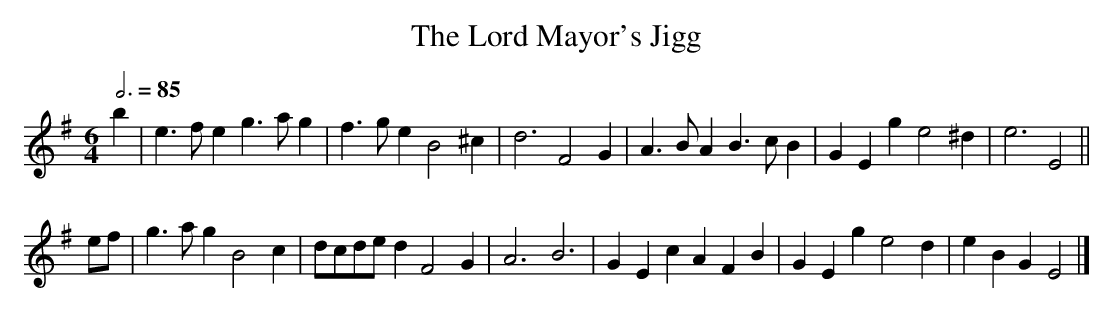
X:1
T:Lord Mayor's Jigg, The
M:6/4
L:1/4
Q:3/4=85
K:G
b|e>feg>ag|f>geB2^c|d3F2G|A>BAB>cB|GEge2^d|e3E2||
e/f/|g>agB2c|d/c/d/e/dF2G|A3B3|GEcAFB|GEge2d|eBGE2|]
